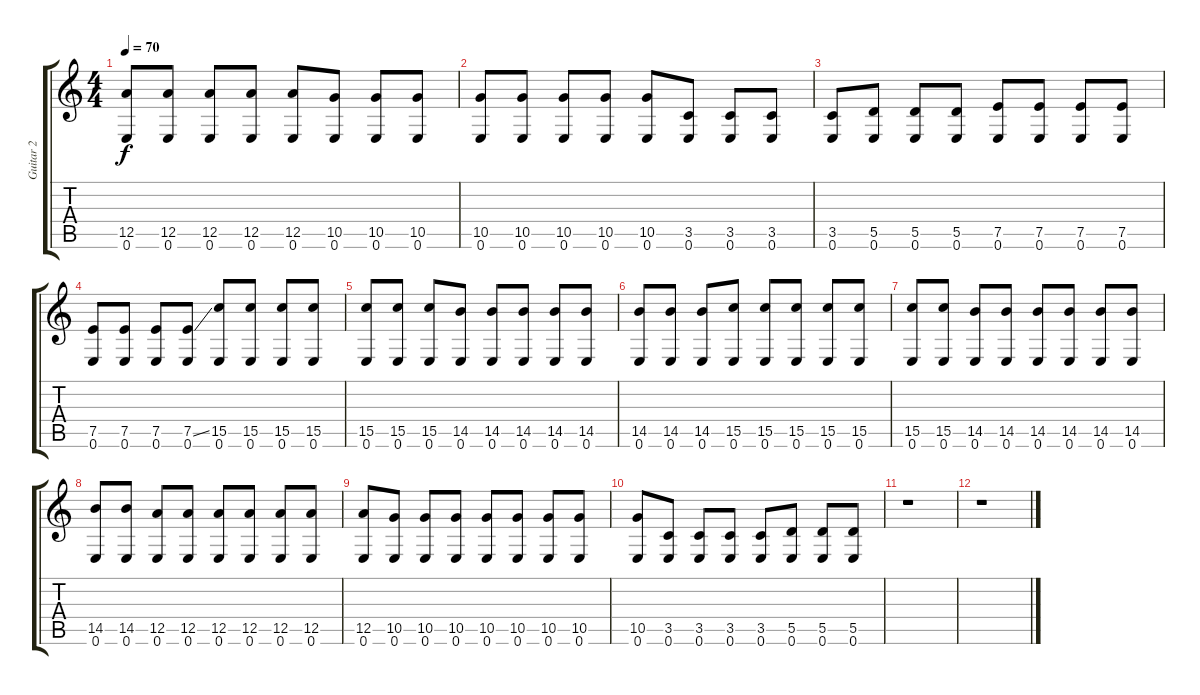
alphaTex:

\track ("Guitar 2" "Guitar 2") {instrument electricguitarclean}
\staff {score tabs}
\tuning (E4 B3 G3 D3 A2 E2) {hide}
\ts (4 4)
\tempo 70
\clef g2
\ks c
(12.5 0.6).8{dy f} (12.5 0.6).8 (12.5 0.6).8 (12.5 0.6).8 (12.5 0.6).8 (10.5 0.6).8 (10.5 0.6).8 (10.5 0.6).8 |
(10.5 0.6).8 (10.5 0.6).8 (10.5 0.6).8 (10.5 0.6).8 (10.5 0.6).8 (3.5 0.6).8 (3.5 0.6).8 (3.5 0.6).8 |
(3.5 0.6).8 (5.5 0.6).8 (5.5 0.6).8 (5.5 0.6).8 (7.5 0.6).8 (7.5 0.6).8 (7.5 0.6).8 (7.5 0.6).8 |
(7.5 0.6).8 (7.5 0.6).8 (7.5 0.6).8 (7.5{ss} 0.6).8 (15.5 0.6).8 (15.5 0.6).8 (15.5 0.6).8 (15.5 0.6).8 |
(15.5 0.6).8 (15.5 0.6).8 (15.5 0.6).8 (14.5 0.6).8 (14.5 0.6).8 (14.5 0.6).8 (14.5 0.6).8 (14.5 0.6).8 |
(14.5 0.6).8 (14.5 0.6).8 (14.5 0.6).8 (15.5 0.6).8 (15.5 0.6).8 (15.5 0.6).8 (15.5 0.6).8 (15.5 0.6).8 |
(15.5 0.6).8{volume 5} (15.5 0.6).8 (14.5 0.6).8 (14.5 0.6).8 (14.5 0.6).8 (14.5 0.6).8 (14.5 0.6).8 (14.5 0.6).8 |
(14.5 0.6).8{volume 0} (14.5 0.6).8 (12.5 0.6).8 (12.5 0.6).8 (12.5 0.6).8 (12.5 0.6).8 (12.5 0.6).8 (12.5 0.6).8 |
(12.5 0.6).8 (10.5 0.6).8 (10.5 0.6).8 (10.5 0.6).8 (10.5 0.6).8 (10.5 0.6).8 (10.5 0.6).8 (10.5 0.6).8 |
(10.5 0.6).8 (3.5 0.6).8 (3.5 0.6).8 (3.5 0.6).8 (3.5 0.6).8 (5.5 0.6).8 (5.5 0.6).8 (5.5 0.6).8 |
r.1 |
r.1
